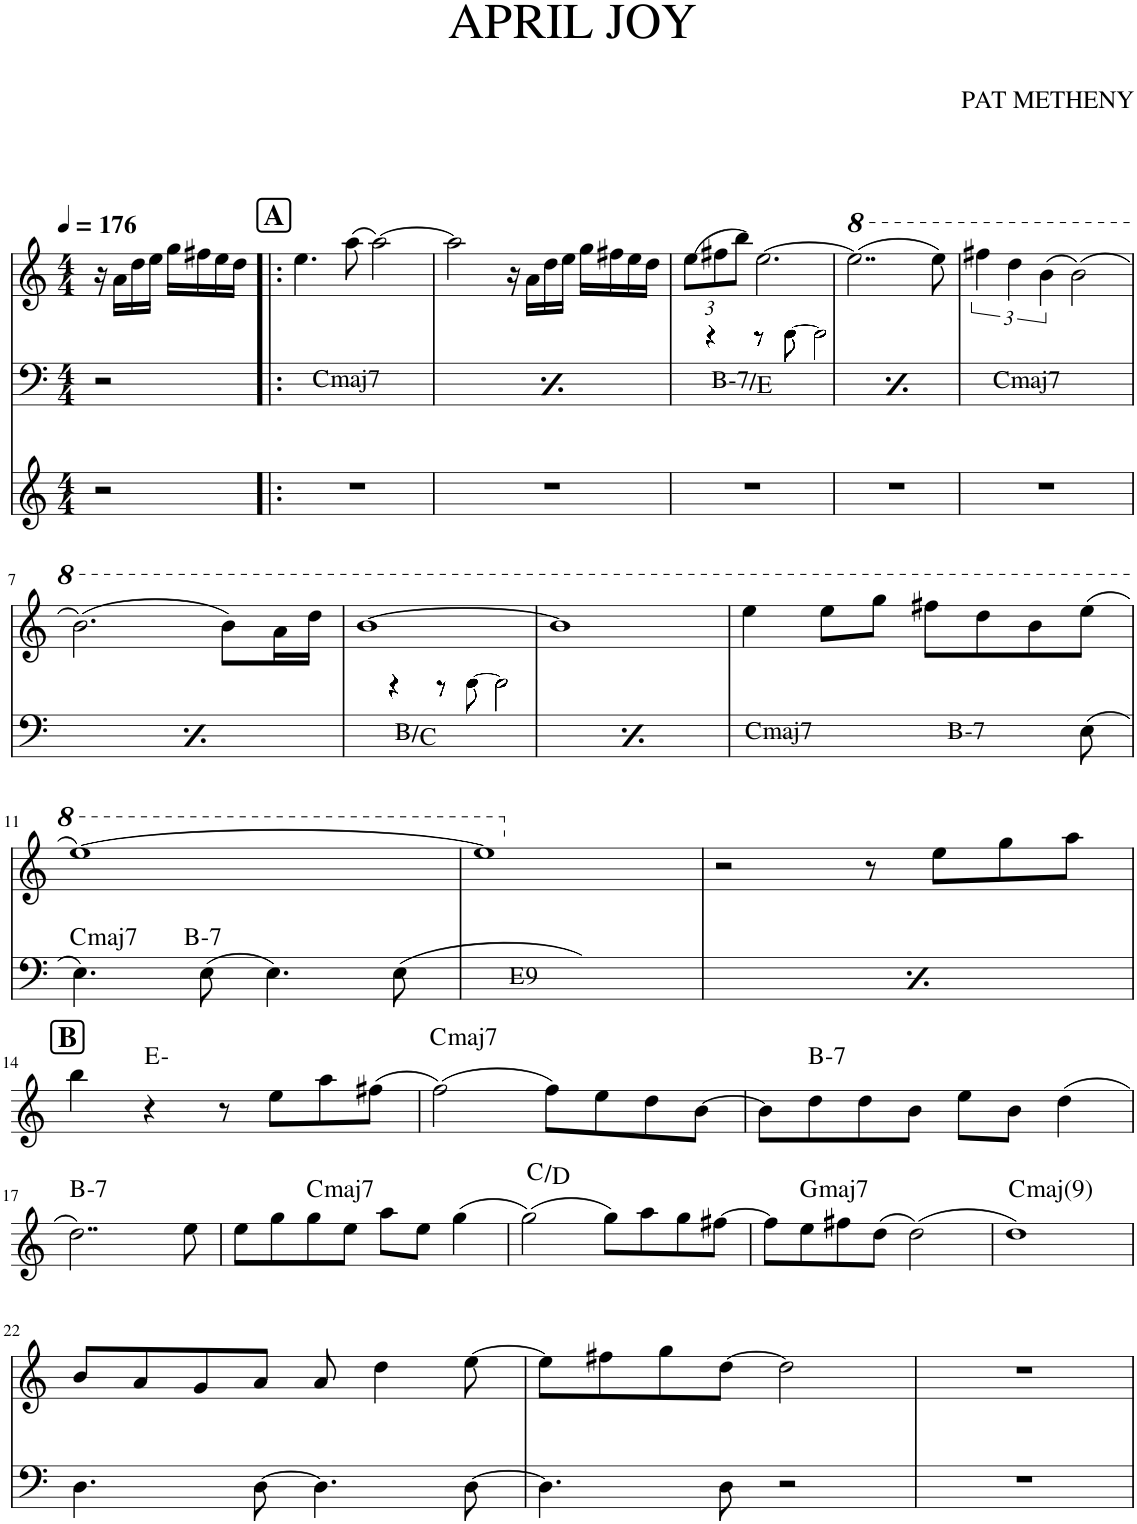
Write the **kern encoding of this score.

**kern	**harte	**kern	**kern	**harte
*part2	*part2	*part1	*part1	*part1
*staff3	*	*staff2	*staff1	*
*I"Piano	*	*I"Piano	*	*
*I'Pno	*	*I'Pno	*	*
*clefG2	*	*clefF4	*clefG2	*
*k[]	*	*k[]	*k[]	*
*M4/4	*	*M4/4	*M4/4	*
*MM176	*	*MM176	*MM176	*
!!LO:REH:place=s1:a:B:cj:fs=14:t=A:qo=1.75
=1	=1	=1	=1	=1
2r	.	2r	16r	.
.	.	.	16a\LL	.
.	.	.	16dd\	.
.	.	.	16ee\JJ	.
.	.	.	16gg\LL	.
.	.	.	16ff#X\	.
.	.	.	16ee\	.
.	.	.	16dd\JJ	.
=2!|:	=2!|:	=2!|:	=2!|:	=2!|:
!	!	!	!	!LO:H:kt=maj7
1r	.	1ryy	4.ee\	C:maj7
.	.	.	(8aa\	.
.	.	.	[2aa\)	.
=3	=3	=3	=3	=3
!	!	!	!	!LO:H:kt=maj7
1r	.	1ryy	2aa\]	C:maj7
.	.	.	16r	.
.	.	.	16a\LL	.
.	.	.	16dd\	.
.	.	.	16ee\JJ	.
.	.	.	16gg\LL	.
.	.	.	16ff#X\	.
.	.	.	16ee\	.
.	.	.	16dd\JJ	.
=4	=4	=4	=4	=4
*	*	*	*Xbrackettup	*
!	!	!	!	!LO:H:kt=7
1r	.	1ryy	(12ee\L	B:min7/4
.	.	.	12ff#X\	.
.	.	.	12bb\J)	.
.	.	.	[2.ee\	.
=5	=5	=5	=5	=5
!	!	!	!	!LO:H:kt=7
1r	.	1ryy	(2..eee\]	B:min7/4
.	.	.	8eee\)	.
=6	=6	=6	=6	=6
*	*	*	*brackettup	*
!	!	!	!	!LO:H:kt=maj7
1r	.	1ryy	6fff#X\	C:maj7
.	.	.	6ddd\	.
.	.	.	(6bb\	.
.	.	.	(2bb\)	.
!!LO:LB:g=z
=7	=7	=7	=7	=7
!	!	!	!	!LO:H:kt=maj7
1r	.	1ryy	(2.bb\)	C:maj7
.	.	.	8bb\L)	.
.	.	.	16aa\L	.
.	.	.	16ddd\JJ	.
=8	=8	=8	=8	=8
1r	.	1ryy	[1bb	B:maj/b2
=9	=9	=9	=9	=9
1r	.	1ryy	1bb]	B:maj/b2
=10	=10	=10	=10	=10
!	!	!	!	!LO:H:kt=maj7
1r	.	2ryy	4eee\	C:maj7
.	.	.	8eee\L	.
.	.	.	8ggg\J	.
!	!	!	!	!LO:H:kt=7
.	.	4ryy	8fff#X\L	B:min7
.	.	.	8ddd\	.
.	.	8ryy	8bb\	.
.	.	8E\	(8eee\J	.
!!LO:LB:g=z
=11	=11	=11	=11	=11
!	!	!	!	!LO:H:n=1:kt=7
!	!	!	!	!LO:H:n=2:kt=maj7
1r	.	4.E\	[1eee)	B:min7 C:maj7
.	.	8E\	.	.
.	.	4.E\	.	.
.	.	8E\	.	.
=12	=12	=12	=12	=12
!	!	!	!	!LO:H:kt=9
1r	.	1ryy	1eee]	E:9
=13	=13	=13	=13	=13
!	!	!	!	!LO:H:kt=9
1r	.	1ryy	2r	E:9
.	.	.	8r	.
.	.	.	8ee\L	.
.	.	.	8gg\	.
.	.	.	8aa\J	.
!!LO:LB:g=z
!!LO:REH:place=s1:a:B:cj:fs=14:t=B
=14	=14	=14	=14	=14
*	*	*clefF4	*	*
4bb\	.	1r	1r	.
4r	E:min	.	.	.
8r	.	.	.	.
8ee\L	.	.	.	.
8aa\	.	.	.	.
(8ff#X\J	.	.	.	.
=15	=15	=15	=15	=15
!	!LO:H:kt=maj7	!	!	!
(2ff\)	C:maj7	1r	1r	.
8ff\L)	.	.	.	.
8ee\	.	.	.	.
8dd\	.	.	.	.
[8b\J	.	.	.	.
=16	=16	=16	=16	=16
8b\L]	.	1r	1r	.
!	!LO:H:kt=7	!	!	!
8dd\	B:min7	.	.	.
8dd\	.	.	.	.
8b\J	.	.	.	.
8ee\L	.	.	.	.
8b\J	.	.	.	.
(4dd\	.	.	.	.
!!LO:LB:g=z
=17	=17	=17	=17	=17
!	!LO:H:kt=7	!	!	!
2..dd\)	B:min7	1r	1r	.
8ee\	.	.	.	.
=18	=18	=18	=18	=18
8ee\L	.	1r	1r	.
8gg\	.	.	.	.
!	!LO:H:kt=maj7	!	!	!
8gg\	C:maj7	.	.	.
8ee\J	.	.	.	.
8aa\L	.	.	.	.
8ee\J	.	.	.	.
(4gg\	.	.	.	.
=19	=19	=19	=19	=19
(2gg\)	C:maj/2	1r	1r	.
8gg\L)	.	.	.	.
8aa\	.	.	.	.
8gg\	.	.	.	.
[8ff#X\J	.	.	.	.
=20	=20	=20	=20	=20
8ff#\L]	.	1r	1r	.
!	!LO:H:kt=maj7	!	!	!
8ee\	G:maj7	.	.	.
8ff#X\	.	.	.	.
(8dd\J	.	.	.	.
(2dd\)	.	.	.	.
=21	=21	=21	=21	=21
!	!LO:H:kt=maj	!	!	!
1dd)	C:maj(9)	1r	1r	.
!!LO:LB:g=z
=22	=22	=22	=22	=22
1r	.	4.D\	8b/L	.
.	.	.	8a/	.
.	.	.	8g/	.
.	.	[8D\	8a/J	.
.	.	4.D\]	8a/	.
.	.	.	4dd\	.
.	.	[8D\	[8ee\	.
=23	=23	=23	=23	=23
1r	.	4.D\]	8ee\L]	.
.	.	.	8ff#X\	.
.	.	.	8gg\	.
.	.	8D\	[8dd\J	.
.	.	2r	2dd\]	.
=24	=24	=24	=24	=24
1r	.	1r	1r	.
=	=	=	=	=
*-	*-	*-	*-	*-
